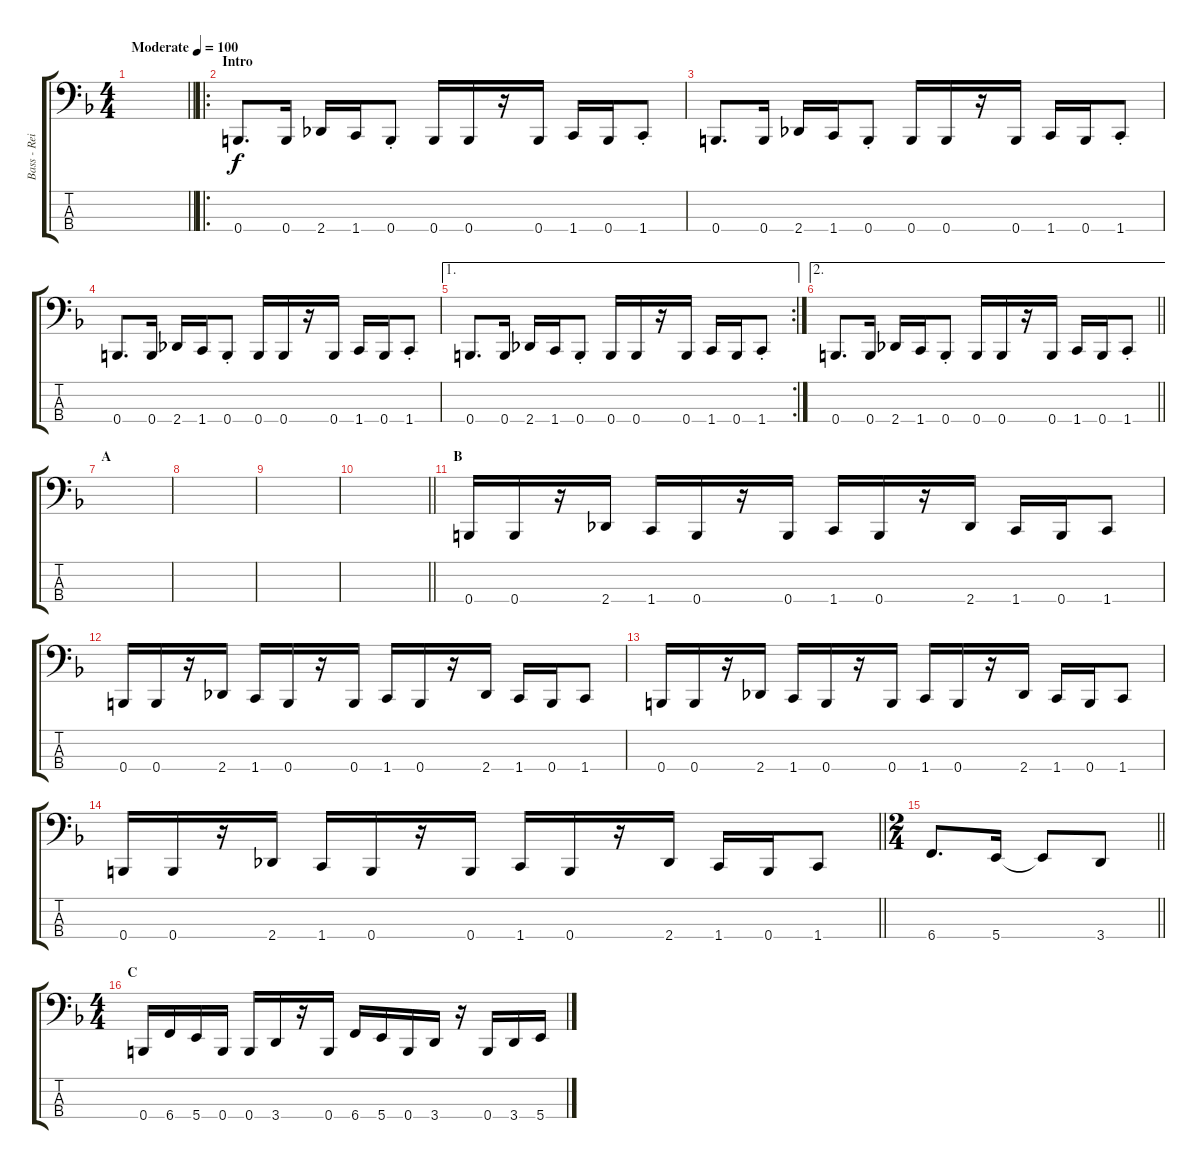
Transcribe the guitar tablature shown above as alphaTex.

\track ("Bass - Reita" "Bass - Rei") {instrument electricbasspick}
\staff {score tabs}
\tuning (C2 G1 D1 B0) {hide}
\ts (4 4)
\tempo (100 "Moderate")
\clef f4
\barLineRight lightlight
\ks f
|
\ro
\section ("" "Intro")
0.4.8{d} 0.4.16 2.4.16 1.4.16 0.4{st}.8 0.4.16 0.4.16 r.16 0.4.16 1.4.16 0.4.16 1.4{st}.8 |
0.4.8{d} 0.4.16 2.4.16 1.4.16 0.4{st}.8 0.4.16 0.4.16 r.16 0.4.16 1.4.16 0.4.16 1.4{st}.8 |
0.4.8{d} 0.4.16 2.4.16 1.4.16 0.4{st}.8 0.4.16 0.4.16 r.16 0.4.16 1.4.16 0.4.16 1.4{st}.8 |
\ae 1
\rc 2
0.4.8{d} 0.4.16 2.4.16 1.4.16 0.4{st}.8 0.4.16 0.4.16 r.16 0.4.16 1.4.16 0.4.16 1.4{st}.8 |
\ae 2
\barLineRight lightlight
0.4.8{d} 0.4.16 2.4.16 1.4.16 0.4{st}.8 0.4.16 0.4.16 r.16 0.4.16 1.4.16 0.4.16 1.4{st}.8 |
\section ("" "A")
|
|
|
\barLineRight lightlight
|
\section ("" "B")
0.4.16 0.4.16 r.16 2.4.16 1.4.16 0.4.16 r.16 0.4.16 1.4.16 0.4.16 r.16 2.4.16 1.4.16 0.4.16 1.4.8 |
0.4.16 0.4.16 r.16 2.4.16 1.4.16 0.4.16 r.16 0.4.16 1.4.16 0.4.16 r.16 2.4.16 1.4.16 0.4.16 1.4.8 |
0.4.16 0.4.16 r.16 2.4.16 1.4.16 0.4.16 r.16 0.4.16 1.4.16 0.4.16 r.16 2.4.16 1.4.16 0.4.16 1.4.8 |
\barLineRight lightlight
0.4.16 0.4.16 r.16 2.4.16 1.4.16 0.4.16 r.16 0.4.16 1.4.16 0.4.16 r.16 2.4.16 1.4.16 0.4.16 1.4.8 |
\ts (2 4)
\barLineRight lightlight
6.4.8{d} 5.4.16 5.4{t}.8 3.4.8 |
\ts (4 4)
\section ("" "C")
0.4.16 6.4.16 5.4.16 0.4.16 0.4.16 3.4.16 r.16 0.4.16 6.4.16 5.4.16 0.4.16 3.4.16 r.16 0.4.16 3.4.16 5.4.16
